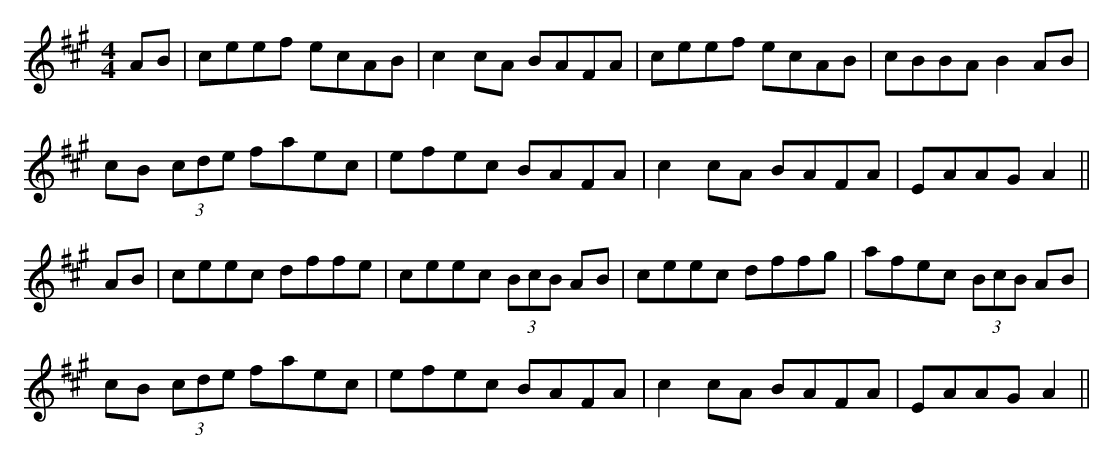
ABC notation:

X:1
M:4/4
K:A
AB|ceef ecAB|c2 cA BAFA|ceef ecAB|cBBA B2 AB|
cB (3cde faec|efec BAFA|c2 cA BAFA|EAAG A2||
AB|ceec dffe|ceec (3BcB AB|ceec dffg|afec (3BcB AB|
cB (3cde faec|efec BAFA|c2 cA BAFA|EAAG A2||
